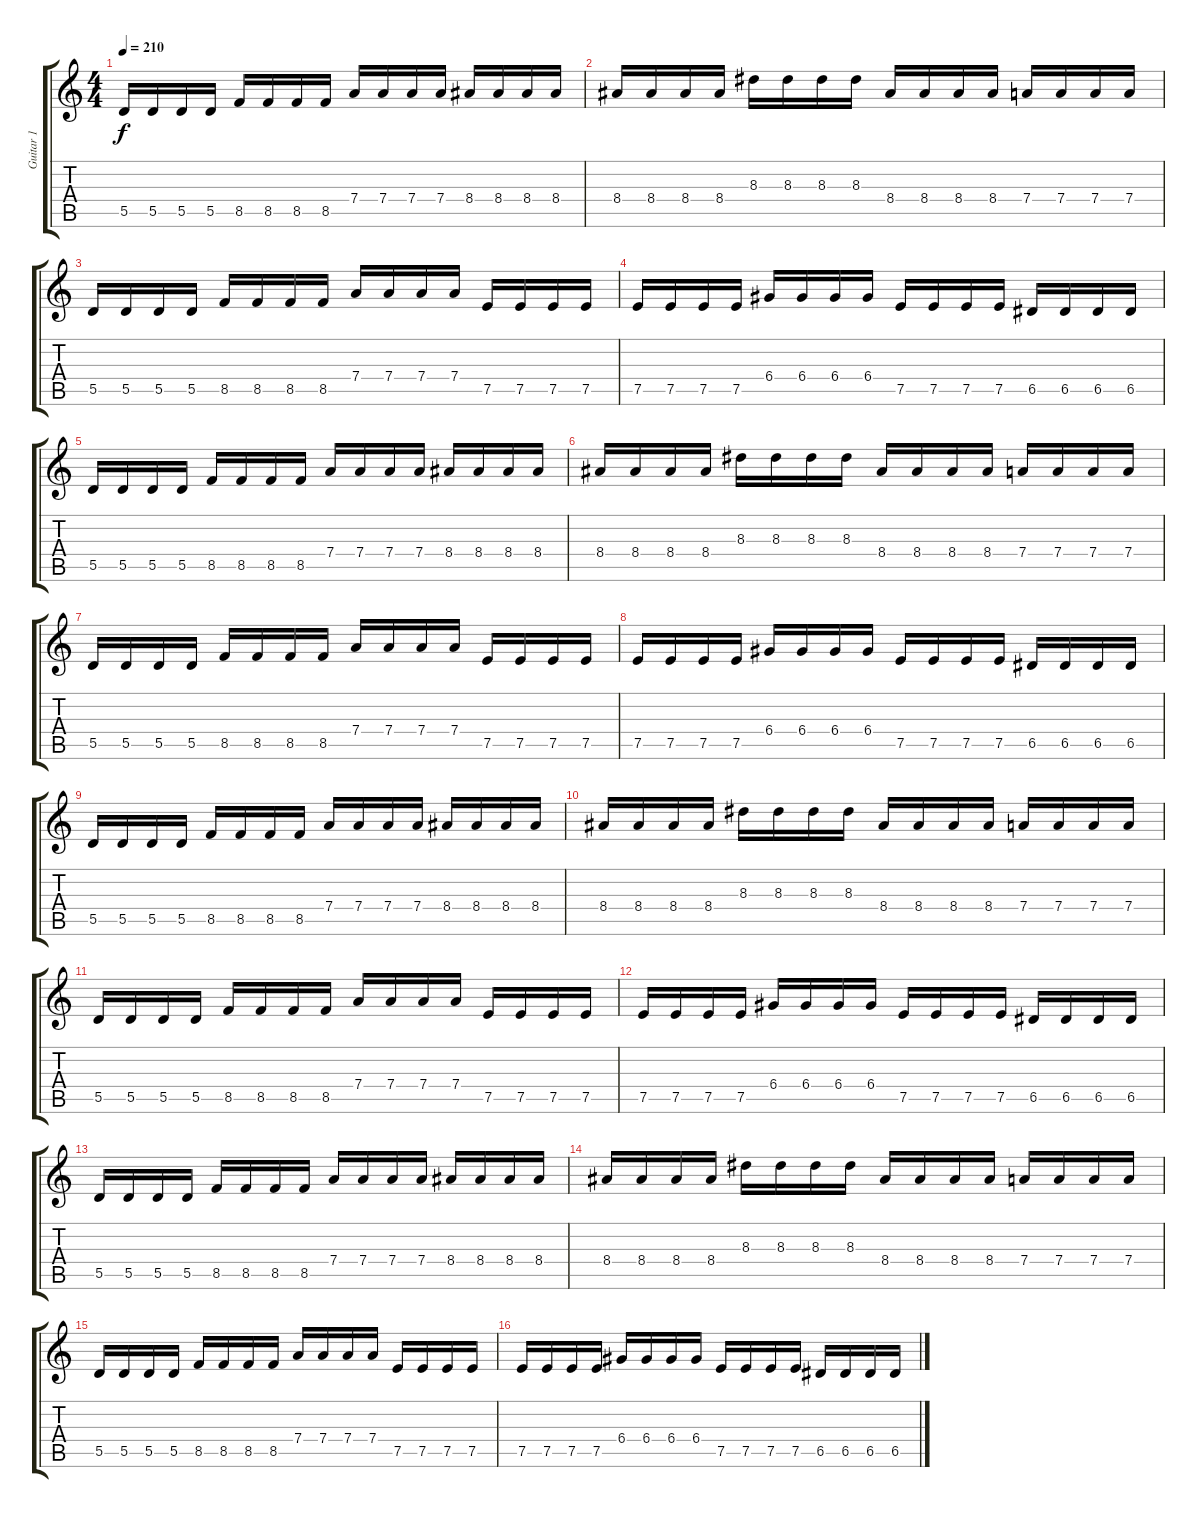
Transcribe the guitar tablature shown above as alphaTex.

\track ("Guitar 1" "Guitar 1") {instrument distortionguitar}
\staff {score tabs}
\tuning (E4 B3 G3 D3 A2 E2) {hide}
\ts (4 4)
\tempo 210
\clef g2
\ks c
5.5.16{dy f} 5.5.16 5.5.16 5.5.16 8.5.16 8.5.16 8.5.16 8.5.16 7.4.16 7.4.16 7.4.16 7.4.16 8.4.16 8.4.16 8.4.16 8.4.16 |
8.4.16 8.4.16 8.4.16 8.4.16 8.3.16 8.3.16 8.3.16 8.3.16 8.4.16 8.4.16 8.4.16 8.4.16 7.4.16 7.4.16 7.4.16 7.4.16 |
5.5.16 5.5.16 5.5.16 5.5.16 8.5.16 8.5.16 8.5.16 8.5.16 7.4.16 7.4.16 7.4.16 7.4.16 7.5.16 7.5.16 7.5.16 7.5.16 |
7.5.16 7.5.16 7.5.16 7.5.16 6.4.16 6.4.16 6.4.16 6.4.16 7.5.16 7.5.16 7.5.16 7.5.16 6.5.16 6.5.16 6.5.16 6.5.16 |
5.5.16 5.5.16 5.5.16 5.5.16 8.5.16 8.5.16 8.5.16 8.5.16 7.4.16 7.4.16 7.4.16 7.4.16 8.4.16 8.4.16 8.4.16 8.4.16 |
8.4.16 8.4.16 8.4.16 8.4.16 8.3.16 8.3.16 8.3.16 8.3.16 8.4.16 8.4.16 8.4.16 8.4.16 7.4.16 7.4.16 7.4.16 7.4.16 |
5.5.16 5.5.16 5.5.16 5.5.16 8.5.16 8.5.16 8.5.16 8.5.16 7.4.16 7.4.16 7.4.16 7.4.16 7.5.16 7.5.16 7.5.16 7.5.16 |
7.5.16 7.5.16 7.5.16 7.5.16 6.4.16 6.4.16 6.4.16 6.4.16 7.5.16 7.5.16 7.5.16 7.5.16 6.5.16 6.5.16 6.5.16 6.5.16 |
5.5.16 5.5.16 5.5.16 5.5.16 8.5.16 8.5.16 8.5.16 8.5.16 7.4.16 7.4.16 7.4.16 7.4.16 8.4.16 8.4.16 8.4.16 8.4.16 |
8.4.16 8.4.16 8.4.16 8.4.16 8.3.16 8.3.16 8.3.16 8.3.16 8.4.16 8.4.16 8.4.16 8.4.16 7.4.16 7.4.16 7.4.16 7.4.16 |
5.5.16 5.5.16 5.5.16 5.5.16 8.5.16 8.5.16 8.5.16 8.5.16 7.4.16 7.4.16 7.4.16 7.4.16 7.5.16 7.5.16 7.5.16 7.5.16 |
7.5.16 7.5.16 7.5.16 7.5.16 6.4.16 6.4.16 6.4.16 6.4.16 7.5.16 7.5.16 7.5.16 7.5.16 6.5.16 6.5.16 6.5.16 6.5.16 |
5.5.16 5.5.16 5.5.16 5.5.16 8.5.16 8.5.16 8.5.16 8.5.16 7.4.16 7.4.16 7.4.16 7.4.16 8.4.16 8.4.16 8.4.16 8.4.16 |
8.4.16 8.4.16 8.4.16 8.4.16 8.3.16 8.3.16 8.3.16 8.3.16 8.4.16 8.4.16 8.4.16 8.4.16 7.4.16 7.4.16 7.4.16 7.4.16 |
5.5.16 5.5.16 5.5.16 5.5.16 8.5.16 8.5.16 8.5.16 8.5.16 7.4.16 7.4.16 7.4.16 7.4.16 7.5.16 7.5.16 7.5.16 7.5.16 |
7.5.16 7.5.16 7.5.16 7.5.16 6.4.16 6.4.16 6.4.16 6.4.16 7.5.16 7.5.16 7.5.16 7.5.16 6.5.16 6.5.16 6.5.16 6.5.16
